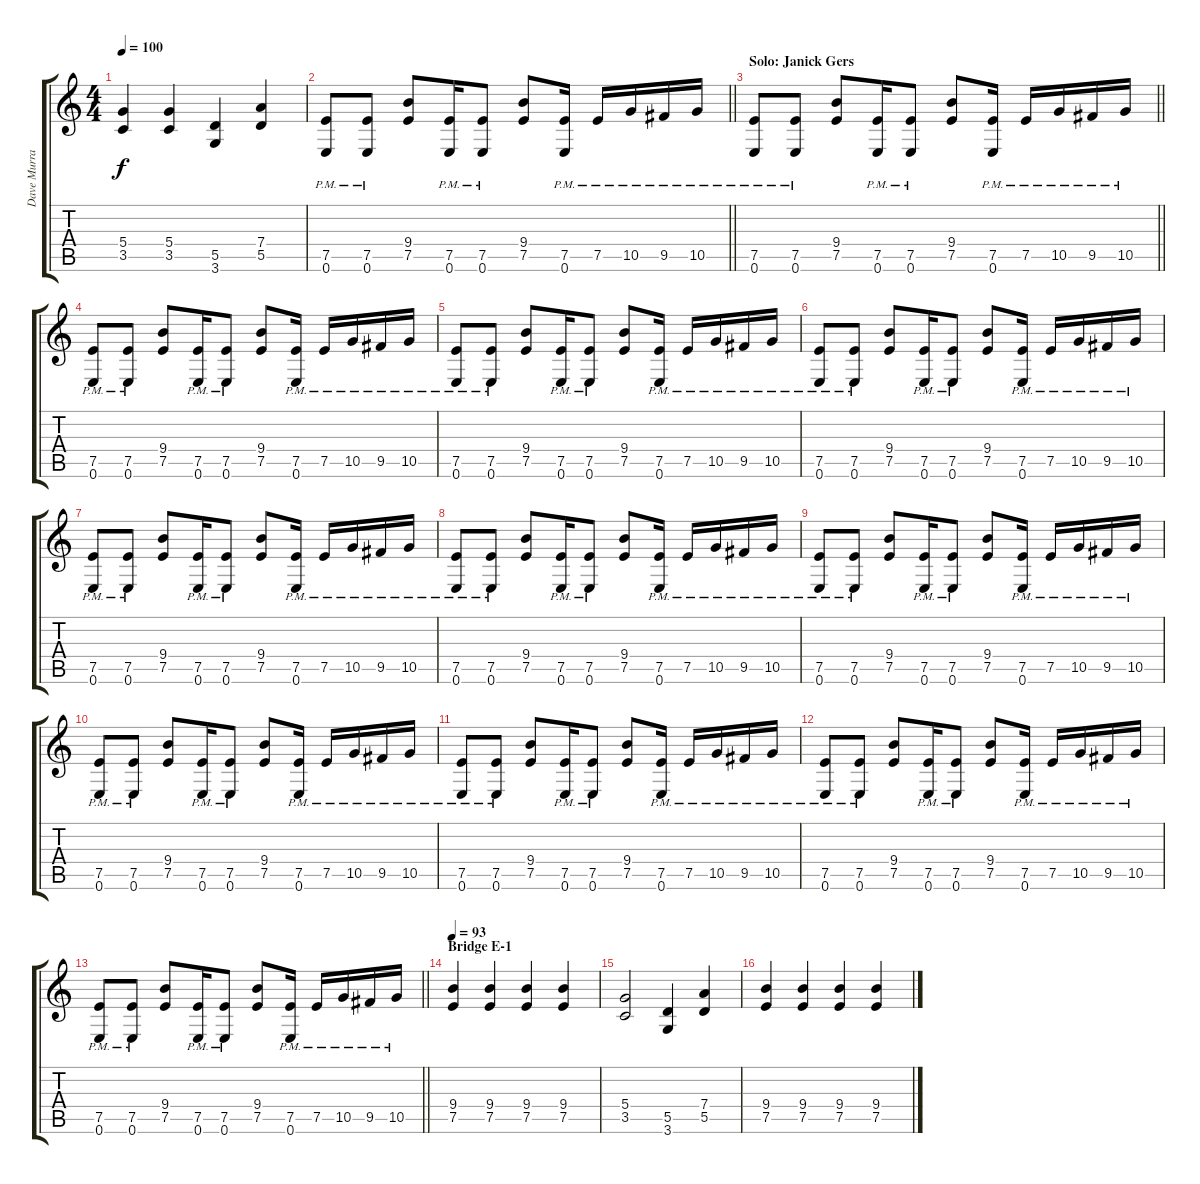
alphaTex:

\track ("Dave Murray" "Dave Murra") {instrument overdrivenguitar}
\staff {score tabs}
\tuning (E4 B3 G3 D3 A2 E2) {hide}
\ts (4 4)
\tempo 100
\clef g2
\ks c
(5.4 3.5).4{dy f} (5.4 3.5).4 (5.5 3.6).4 (7.4 5.5).4 |
\barLineRight lightlight
(7.5{pm} 0.6{pm}).8 (7.5{pm} 0.6{pm}).8 (9.4 7.5).8 (7.5{pm} 0.6{pm}).16 (7.5{pm} 0.6{pm}).8 (9.4 7.5).8 (7.5{pm} 0.6{pm}).16 7.5{pm}.16 10.5{pm}.16 9.5{pm}.16 10.5{pm}.16 |
\section ("" "Solo: Janick Gers")
\barLineRight lightlight
(7.5{pm} 0.6{pm}).8 (7.5{pm} 0.6{pm}).8 (9.4 7.5).8 (7.5{pm} 0.6{pm}).16 (7.5{pm} 0.6{pm}).8 (9.4 7.5).8 (7.5{pm} 0.6{pm}).16 7.5{pm}.16 10.5{pm}.16 9.5{pm}.16 10.5{pm}.16 |
(7.5{pm} 0.6{pm}).8 (7.5{pm} 0.6{pm}).8 (9.4 7.5).8 (7.5{pm} 0.6{pm}).16 (7.5{pm} 0.6{pm}).8 (9.4 7.5).8 (7.5{pm} 0.6{pm}).16 7.5{pm}.16 10.5{pm}.16 9.5{pm}.16 10.5{pm}.16 |
(7.5{pm} 0.6{pm}).8 (7.5{pm} 0.6{pm}).8 (9.4 7.5).8 (7.5{pm} 0.6{pm}).16 (7.5{pm} 0.6{pm}).8 (9.4 7.5).8 (7.5{pm} 0.6{pm}).16 7.5{pm}.16 10.5{pm}.16 9.5{pm}.16 10.5{pm}.16 |
(7.5{pm} 0.6{pm}).8 (7.5{pm} 0.6{pm}).8 (9.4 7.5).8 (7.5{pm} 0.6{pm}).16 (7.5{pm} 0.6{pm}).8 (9.4 7.5).8 (7.5{pm} 0.6{pm}).16 7.5{pm}.16 10.5{pm}.16 9.5{pm}.16 10.5{pm}.16 |
(7.5{pm} 0.6{pm}).8 (7.5{pm} 0.6{pm}).8 (9.4 7.5).8 (7.5{pm} 0.6{pm}).16 (7.5{pm} 0.6{pm}).8 (9.4 7.5).8 (7.5{pm} 0.6{pm}).16 7.5{pm}.16 10.5{pm}.16 9.5{pm}.16 10.5{pm}.16 |
(7.5{pm} 0.6{pm}).8 (7.5{pm} 0.6{pm}).8 (9.4 7.5).8 (7.5{pm} 0.6{pm}).16 (7.5{pm} 0.6{pm}).8 (9.4 7.5).8 (7.5{pm} 0.6{pm}).16 7.5{pm}.16 10.5{pm}.16 9.5{pm}.16 10.5{pm}.16 |
(7.5{pm} 0.6{pm}).8 (7.5{pm} 0.6{pm}).8 (9.4 7.5).8 (7.5{pm} 0.6{pm}).16 (7.5{pm} 0.6{pm}).8 (9.4 7.5).8 (7.5{pm} 0.6{pm}).16 7.5{pm}.16 10.5{pm}.16 9.5{pm}.16 10.5{pm}.16 |
(7.5{pm} 0.6{pm}).8 (7.5{pm} 0.6{pm}).8 (9.4 7.5).8 (7.5{pm} 0.6{pm}).16 (7.5{pm} 0.6{pm}).8 (9.4 7.5).8 (7.5{pm} 0.6{pm}).16 7.5{pm}.16 10.5{pm}.16 9.5{pm}.16 10.5{pm}.16 |
(7.5{pm} 0.6{pm}).8 (7.5{pm} 0.6{pm}).8 (9.4 7.5).8 (7.5{pm} 0.6{pm}).16 (7.5{pm} 0.6{pm}).8 (9.4 7.5).8 (7.5{pm} 0.6{pm}).16 7.5{pm}.16 10.5{pm}.16 9.5{pm}.16 10.5{pm}.16 |
(7.5{pm} 0.6{pm}).8 (7.5{pm} 0.6{pm}).8 (9.4 7.5).8 (7.5{pm} 0.6{pm}).16 (7.5{pm} 0.6{pm}).8 (9.4 7.5).8 (7.5{pm} 0.6{pm}).16 7.5{pm}.16 10.5{pm}.16 9.5{pm}.16 10.5{pm}.16 |
\barLineRight lightlight
(7.5{pm} 0.6{pm}).8 (7.5{pm} 0.6{pm}).8 (9.4 7.5).8 (7.5{pm} 0.6{pm}).16 (7.5{pm} 0.6{pm}).8 (9.4 7.5).8 (7.5{pm} 0.6{pm}).16 7.5{pm}.16 10.5{pm}.16 9.5{pm}.16 10.5{pm}.16 |
\section ("" "Bridge E-1")
\tempo 93
(9.4 7.5).4 (9.4 7.5).4 (9.4 7.5).4 (9.4 7.5).4 |
(5.4 3.5).2 (5.5 3.6).4 (7.4 5.5).4 |
(9.4 7.5).4 (9.4 7.5).4 (9.4 7.5).4 (9.4 7.5).4
